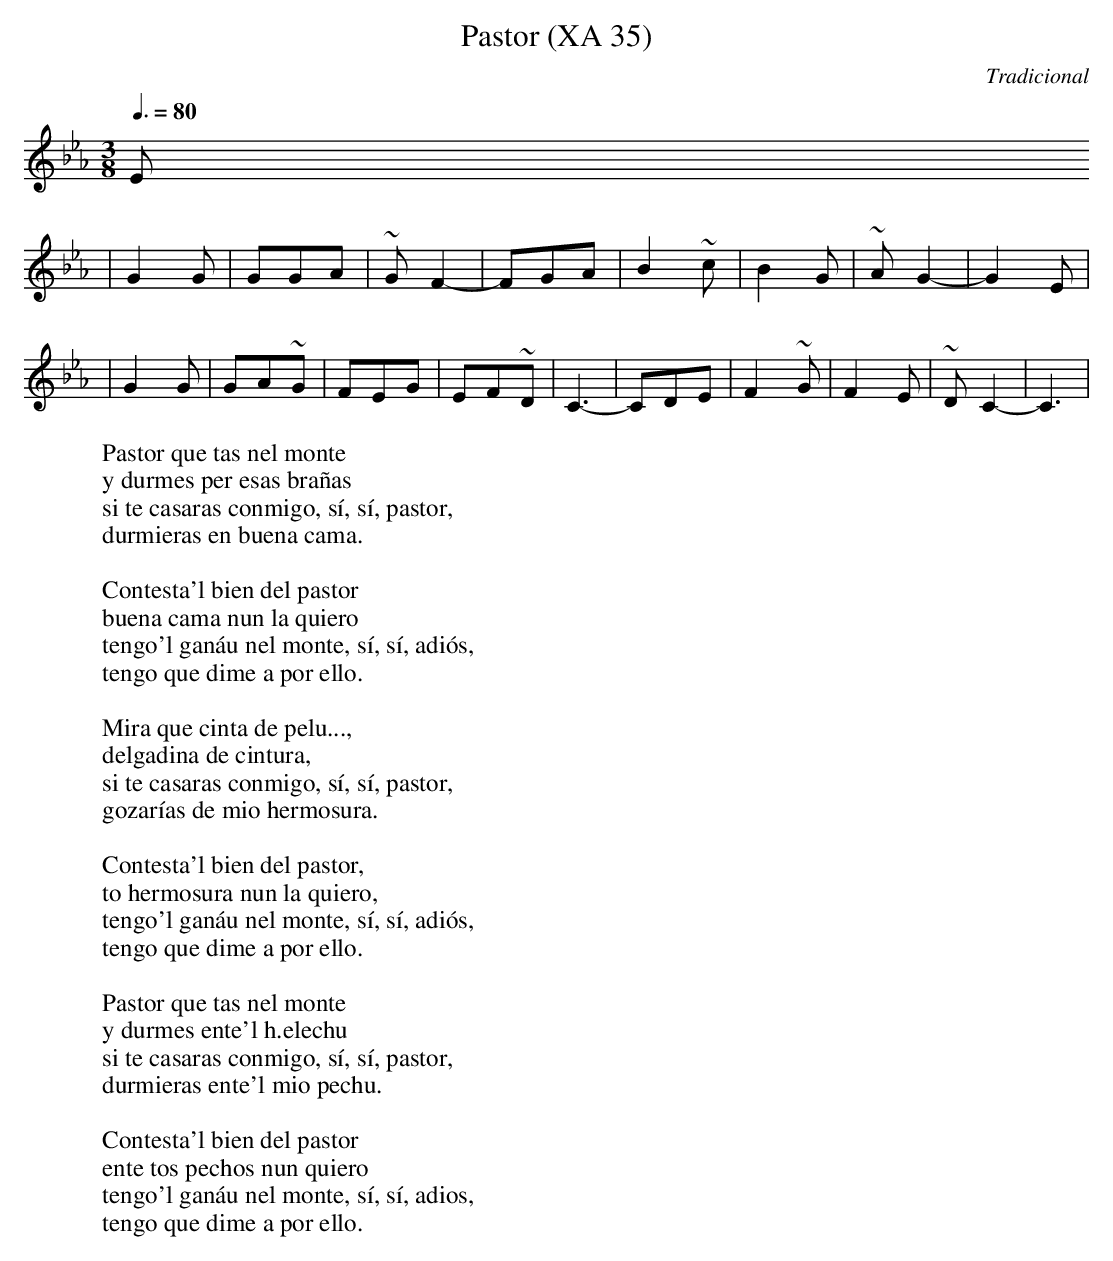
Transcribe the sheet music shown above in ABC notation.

X:1
T:Pastor (XA 35)
C:Tradicional
M:3/8
L:1/8
Q:3/8=80
W:Pastor que tas nel monte
W:y durmes per esas brañas
W:si te casaras conmigo, sí, sí, pastor,
W:durmieras en buena cama.
W:
W:Contesta'l bien del pastor
W:buena cama nun la quiero
W:tengo'l ganáu nel monte, sí, sí, adiós,
W:tengo que dime a por ello.
W:
W:Mira que cinta de pelu...,
W:delgadina de cintura,
W:si te casaras conmigo, sí, sí, pastor,
W:gozarías de mio hermosura.
W:
W:Contesta'l bien del pastor,
W:to hermosura nun la quiero,
W:tengo'l ganáu nel monte, sí, sí, adiós,
W:tengo que dime a por ello.
W:
W:Pastor que tas nel monte
W:y durmes ente'l h.elechu
W:si te casaras conmigo, sí, sí, pastor,
W:durmieras ente'l mio pechu.
W:
W:Contesta'l bien del pastor
W:ente tos pechos nun quiero
W:tengo'l ganáu nel monte, sí, sí, adios,
W:tengo que dime a por ello.
K:Cm
E
|G2 G|GGA|~G F2-|FGA|B2 ~c|B2 G|~A G2-|G2 E|
|G2 G|GA~G|FEG|EF~D|C3-|CDE|F2 ~G|F2 E|~D C2-|C3|
